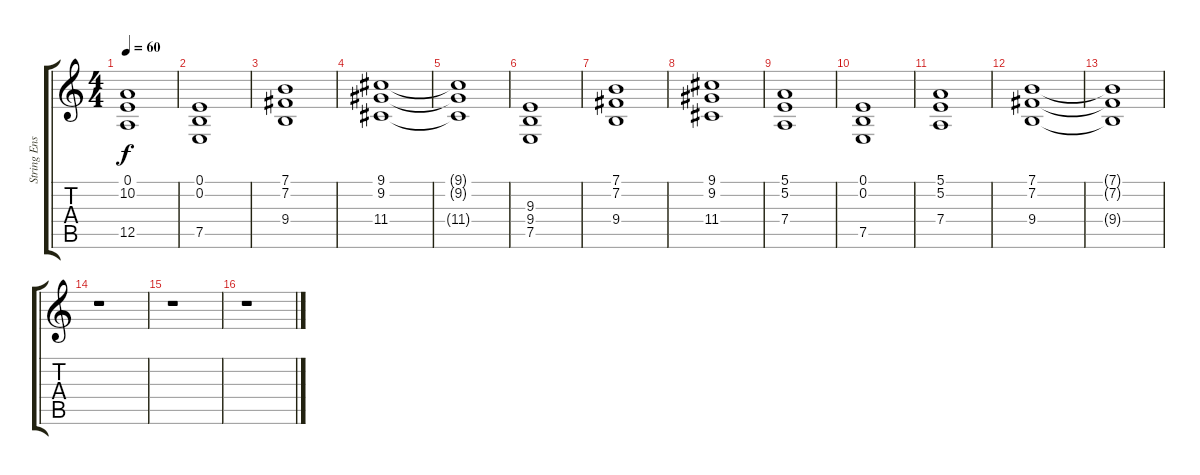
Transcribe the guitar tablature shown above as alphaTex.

\track ("String Ensemble" "String Ens") {instrument stringensemble2}
\staff {score tabs}
\tuning (E4 B3 G3 D3 A2 E2) {hide}
\ts (4 4)
\tempo 60
\clef g2
\ks c
(0.1 10.2 12.5).1{dy f} |
(0.1 0.2 7.5).1 |
(7.1 7.2 9.4).1 |
(9.1 9.2 11.4).1 |
(9.1{t} 9.2{t} 11.4{t}).1 |
(9.3 9.4 7.5).1 |
(7.1 7.2 9.4).1 |
(9.1 9.2 11.4).1 |
(5.1 5.2 7.4).1 |
(0.1 0.2 7.5).1 |
(5.1 5.2 7.4).1 |
(7.1 7.2 9.4).1 |
(7.1{t} 7.2{t} 9.4{t}).1 |
r.1 |
r.1 |
r.1
